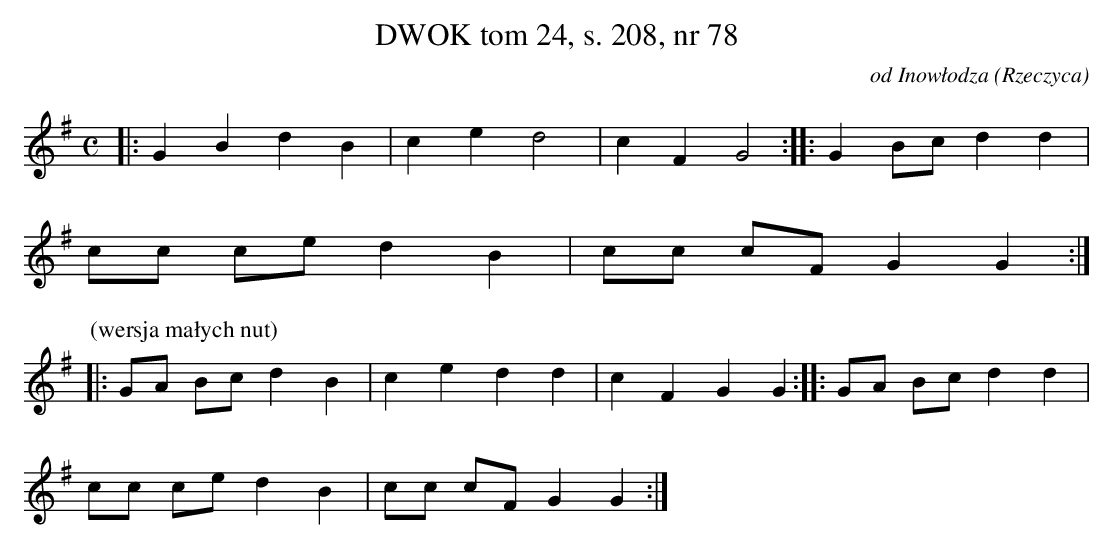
X:1
T: DWOK tom 24, s. 208, nr 78
O: od Inowłodza (Rzeczyca)
L: 1/16
M: C
K: G
|:G4 B4 d4 B4 | c4 e4 d8 | c4 F4 G8 ::G4 B2c2 d4d4|
c2c2 c2e2 d4 B4 | c2c2 c2F2 G4 G4 :|
P:(wersja małych nut)
|:G2A2 B2c2 d4 B4 | c4 e4 d4 d4 | c4 F4 G4 G4 ::G2A2 B2c2 d4d4|
c2c2 c2e2 d4 B4 | c2c2 c2F2 G4 G4 :|
